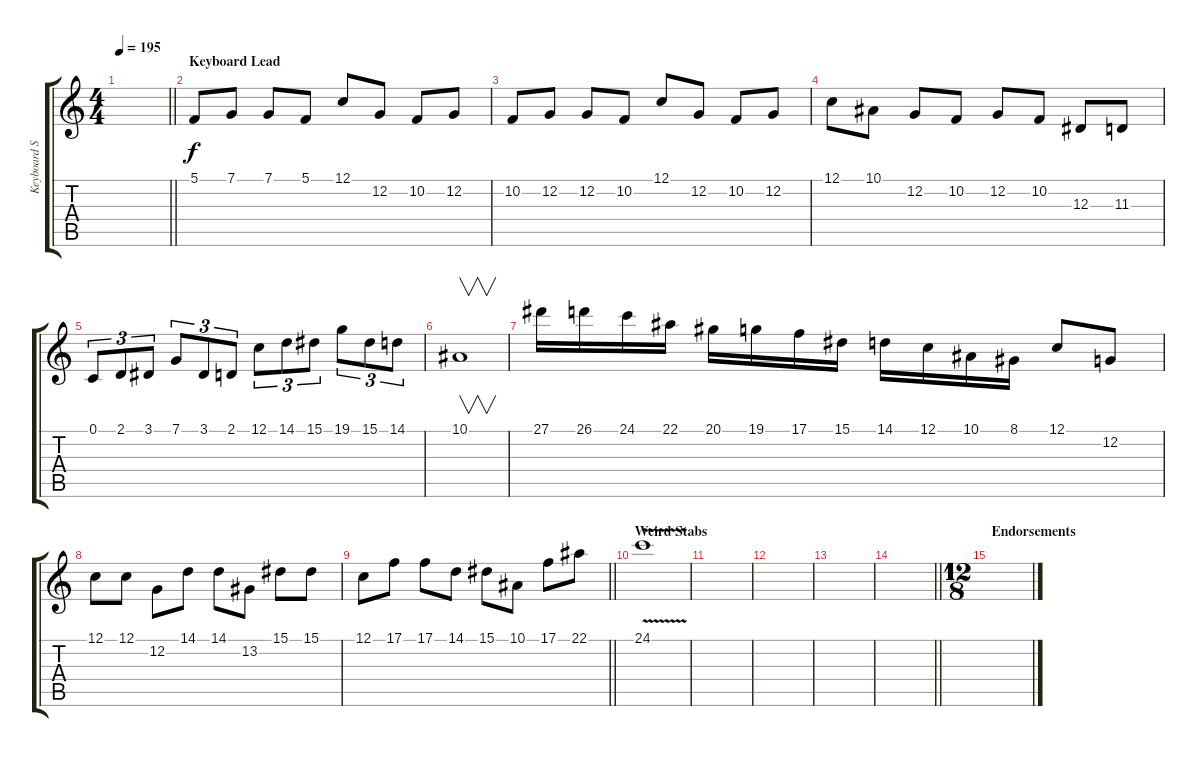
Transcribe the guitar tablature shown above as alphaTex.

\track ("Keyboard Solo" "Keyboard S") {instrument lead2sawtooth}
\staff {score tabs}
\tuning (C4 G3 Eb3 Bb2 F2 C2) {hide}
\ts (4 4)
\tempo 195
\clef g2
\barLineRight lightlight
\ks c
|
\section ("" "Keyboard Lead")
5.1.8 7.1.8 7.1.8 5.1.8 12.1.8 12.2.8 10.2.8 12.2.8 |
10.2.8 12.2.8 12.2.8 10.2.8 12.1.8 12.2.8 10.2.8 12.2.8 |
12.1.8 10.1.8 12.2.8 10.2.8 12.2.8 10.2.8 12.3.8 11.3.8 |
0.1.8{tu (3 2)} 2.1.8{tu (3 2)} 3.1.8{tu (3 2)} 7.1.8{tu (3 2)} 3.1.8{tu (3 2)} 2.1.8{tu (3 2)} 12.1.8{tu (3 2)} 14.1.8{tu (3 2)} 15.1.8{tu (3 2)} 19.1.8{tu (3 2)} 15.1.8{tu (3 2)} 14.1.8{tu (3 2)} |
10.1.1{v} |
27.1.16 26.1.16 24.1.16 22.1.16 20.1.16 19.1.16 17.1.16 15.1.16 14.1.16 12.1.16 10.1.16 8.1.16 12.1.8 12.2.8 |
12.1.8 12.1.8 12.2.8 14.1.8 14.1.8 13.2.8 15.1.8 15.1.8 |
\barLineRight lightlight
12.1.8 17.1.8 17.1.8 14.1.8 15.1.8 10.1.8 17.1.8 22.1.8 |
\section ("" "Weird Stabs")
24.1{v}.1 |
|
|
|
\barLineRight lightlight
|
\ts (12 8)
\section ("" "Endorsements")
